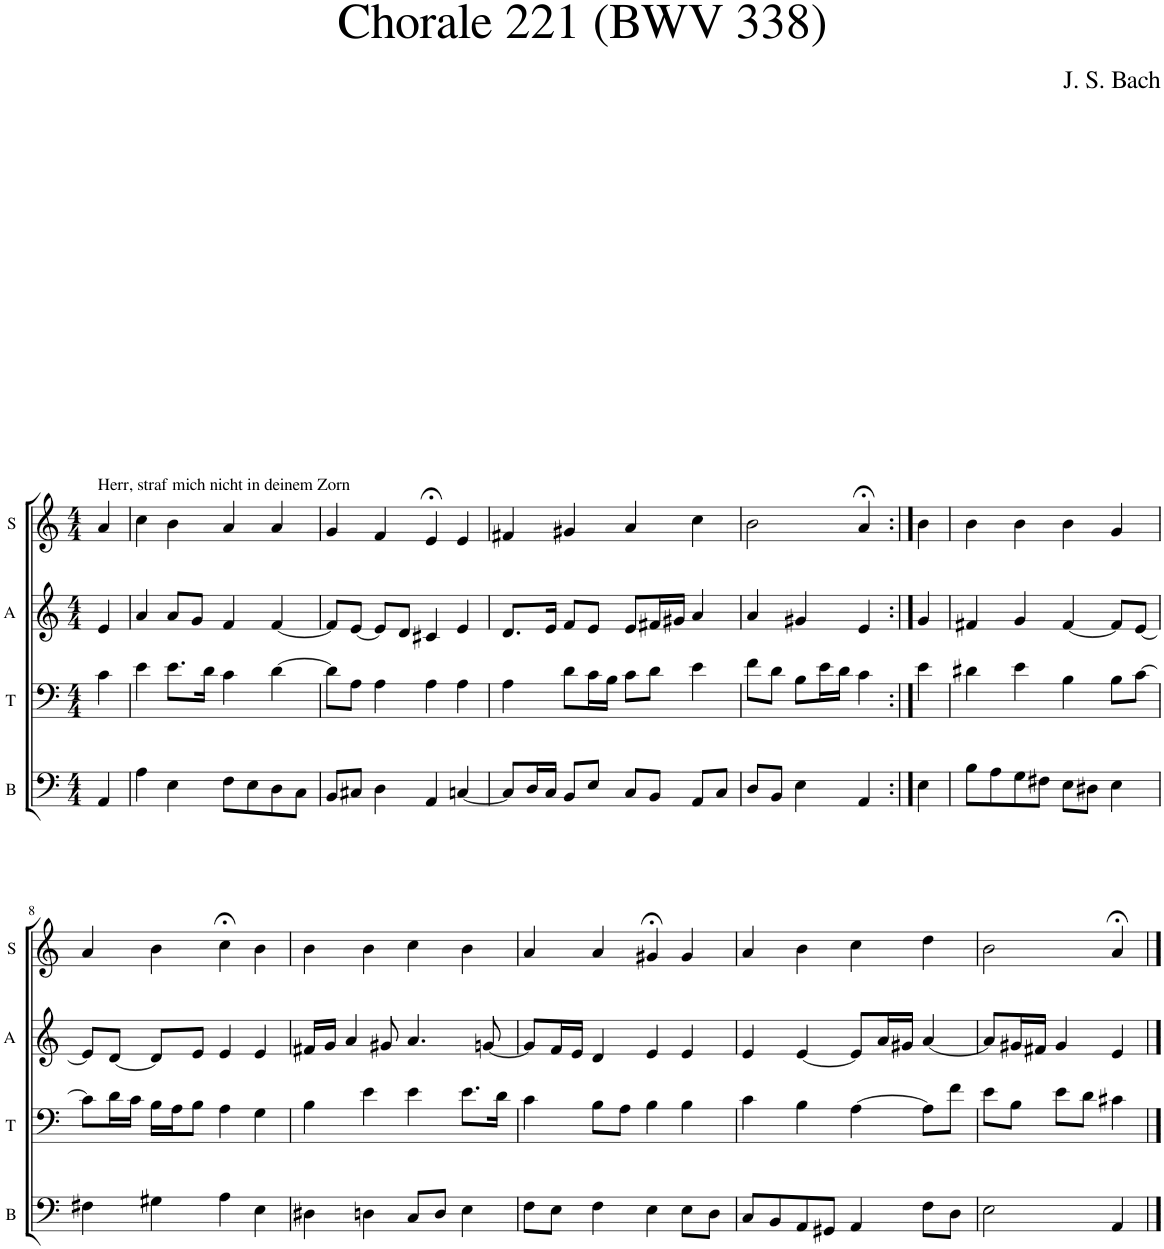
**kern	**kern	**kern	**kern
*part4	*part3	*part2	*part1
*staff4	*staff3	*staff2	*staff1
*I"B	*I"T	*I"A	*I"S
*I'B	*I'T	*I'A	*I'S
*clefF4	*clefF4	*clefG2	*clefG2
*k[]	*k[]	*k[]	*k[]
*M4/4	*M4/4	*M4/4	*M4/4
=1	=1	=1	=1
!	!	!	!LO:TX:a:t=Herr, straf mich nicht in deinem Zorn
4AA/	4c\	4e/	4a/
=2	=2	=2	=2
4A\	4e\	4a/	4cc\
4E\	8.e\L	8a/L	4b\
.	.	8g/J	.
.	16d\Jk	.	.
8F\L	4c\	4f/	4a/
8E\	.	.	.
8D\	[4d\	[4f/	4a/
8C\J	.	.	.
=3	=3	=3	=3
8BB/L	8d\L]	8f/L]	4g/
8C#X/J	8A\J	[8e/J	.
4D\	4A\	8e/L]	4f/
.	.	8d/J	.
4AA/	4A\	4c#X/	4e;</
[4Cn/	4A\	4e/	4e/
=4	=4	=4	=4
8C/L]	4A\	8.d/L	4f#X/
16D/L	.	.	.
16C/JJ	.	16e/Jk	.
8BB/L	8d\L	8f/L	4g#X/
8E/J	16c\L	8e/J	.
.	16B\JJ	.	.
8C/L	8c\L	8e/L	4a/
8BB/J	8d\J	16f#X/L	.
.	.	16g#X/JJ	.
8AA/L	4e\	4a/	4cc\
8C/J	.	.	.
=5	=5	=5	=5
8D/L	8f\L	4a/	2b\
8BB/J	8d\J	.	.
4E\	8B\L	4g#X/	.
.	16e\L	.	.
.	16d\JJ	.	.
4AA/	4c\	4e/	4a;</
=6:|!	=6:|!	=6:|!	=6:|!
4E\	4e\	4g/	4b\
=7	=7	=7	=7
8B\L	4d#X\	4f#X/	4b\
8A\	.	.	.
8G\	4e\	4g/	4b\
8F#X\J	.	.	.
8E\L	4B\	[4f#/	4b\
8D#X\J	.	.	.
4E\	8B\L	8f#/L]	4g/
.	[8c\J	[8e/J	.
!!LO:LB:g=z
=8	=8	=8	=8
4F#X\	8c\L]	8e/L]	4a/
.	16d\L	[8d/J	.
.	16c\JJ	.	.
4G#X\	16B\LL	8d/L]	4b\
.	16A\J	.	.
.	8B\J	8e/J	.
4A\	4A\	4e/	4cc;<\
4E\	4G\	4e/	4b\
=9	=9	=9	=9
4D#X\	4B\	16f#X/LL	4b\
.	.	16g/JJ	.
.	.	4a/	.
4Dn\	4e\	.	4b\
.	.	8g#X/	.
8C/L	4e\	4.a/	4cc\
8D/J	.	.	.
4E\	8.e\L	.	4b\
.	.	[8gn/	.
.	16d\Jk	.	.
=10	=10	=10	=10
8F\L	4c\	8g/L]	4a/
8E\J	.	16f/L	.
.	.	16e/JJ	.
4F\	8B\L	4d/	4a/
.	8A\J	.	.
4E\	4B\	4e/	4g#X;</
8E\L	4B\	4e/	4g#/
8D\J	.	.	.
=11	=11	=11	=11
8C/L	4c\	4e/	4a/
8BB/	.	.	.
8AA/	4B\	[4e/	4b\
8GG#X/J	.	.	.
4AA/	[4A\	8e/L]	4cc\
.	.	16a/L	.
.	.	16g#X/JJ	.
8F\L	8A\L]	[4a/	4dd\
8D\J	8f\J	.	.
=12	=12	=12	=12
2E\	8e\L	8a/L]	2b\
.	8B\J	16g#X/L	.
.	.	16f#X/JJ	.
.	8e\L	4g#/	.
.	8d\J	.	.
4AA/	4c#X\	4e/	4a;</
==	==	==	==
*-	*-	*-	*-
